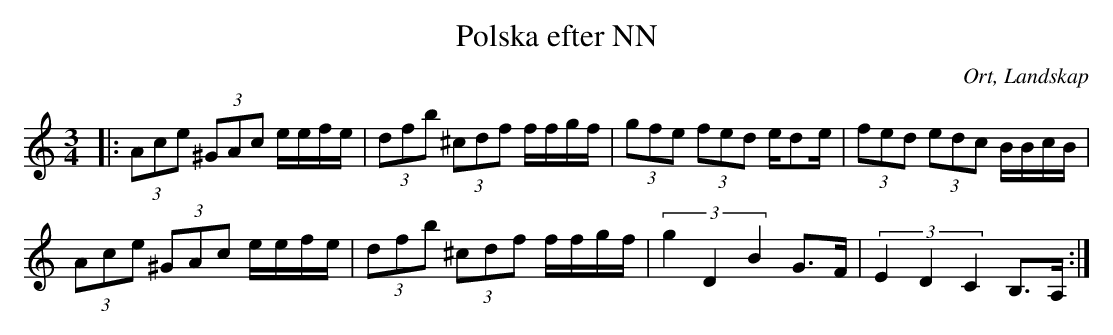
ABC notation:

X:1
T:Polska efter NN
O:Ort, Landskap
M:3/4
L:1/8
M:3/4
K:C
|: (3 Ace (3^GAc e/e/f/e/| (3 dfb (3^cdf f/f/g/f/|(3gfe (3fed e/de/|(3fed (3edc B/B/c/B/ |
(3Ace (3^GAc e/e/f/e/| (3 dfb (3^cdf f/f/g/f/|(3:2:3 g2 D2 B2 G>F|(3:2:3 E2 D2 C2 B,>A,:|
